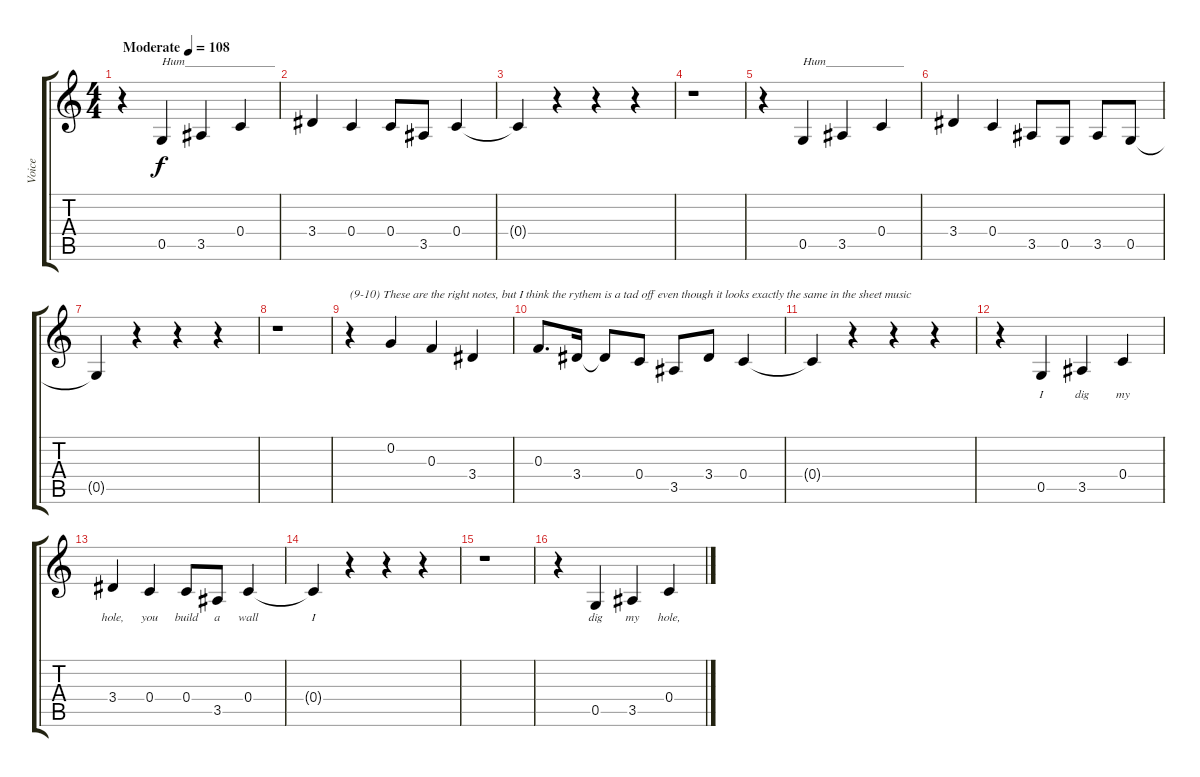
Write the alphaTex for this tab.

\track ("Voice" "Voice") {instrument acousticbass}
\staff {score tabs}
\tuning (C4 G3 F3 C3 G2 C2) {hide}
\ts (4 4)
\tempo (108 "Moderate")
\clef g2
\ks c
r.4{dy f instrument acousticbass} 0.5.4{txt "Hum_______________"} 3.5.4 0.4.4 |
3.4.4 0.4.4 0.4.8 3.5.8 0.4.4 |
0.4{t}.4 r.4 r.4 r.4 |
r.1 |
r.4 0.5.4{txt "Hum_____________"} 3.5.4 0.4.4 |
3.4.4 0.4.4 3.5.8 0.5.8 3.5.8 0.5.8 |
0.5{t}.4 r.4 r.4 r.4 |
r.1 |
r.4{txt "(9-10) These are the right notes, but I think the rythem is a tad off even though it looks exactly the same in the sheet music"} 0.2.4 0.3.4 3.4.4 |
0.3.8{d} 3.4.16 3.4{t}.8 0.4.8 3.5.8 3.4.8 0.4.4 |
0.4{t}.4 r.4 r.4 r.4 |
r.4 0.5.4{lyrics (0 "I") lyrics (1 "") lyrics (2 "") lyrics (3 "") lyrics (4 "")} 3.5.4{lyrics (0 "dig") lyrics (1 "") lyrics (2 "") lyrics (3 "") lyrics (4 "")} 0.4.4{lyrics (0 "my") lyrics (1 "") lyrics (2 "") lyrics (3 "") lyrics (4 "")} |
3.4.4{lyrics (0 "hole,") lyrics (1 "") lyrics (2 "") lyrics (3 "") lyrics (4 "")} 0.4.4{lyrics (0 "you") lyrics (1 "") lyrics (2 "") lyrics (3 "") lyrics (4 "")} 0.4.8{lyrics (0 "build") lyrics (1 "") lyrics (2 "") lyrics (3 "") lyrics (4 "")} 3.5.8{lyrics (0 "a") lyrics (1 "") lyrics (2 "") lyrics (3 "") lyrics (4 "")} 0.4.4{lyrics (0 "wall") lyrics (1 "") lyrics (2 "") lyrics (3 "") lyrics (4 "")} |
0.4{t}.4{lyrics (0 "I") lyrics (1 "") lyrics (2 "") lyrics (3 "") lyrics (4 "")} r.4 r.4 r.4 |
r.1 |
r.4 0.5.4{lyrics (0 "dig") lyrics (1 "") lyrics (2 "") lyrics (3 "") lyrics (4 "")} 3.5.4{lyrics (0 "my") lyrics (1 "") lyrics (2 "") lyrics (3 "") lyrics (4 "")} 0.4.4{lyrics (0 "hole,") lyrics (1 "") lyrics (2 "") lyrics (3 "") lyrics (4 "")}
